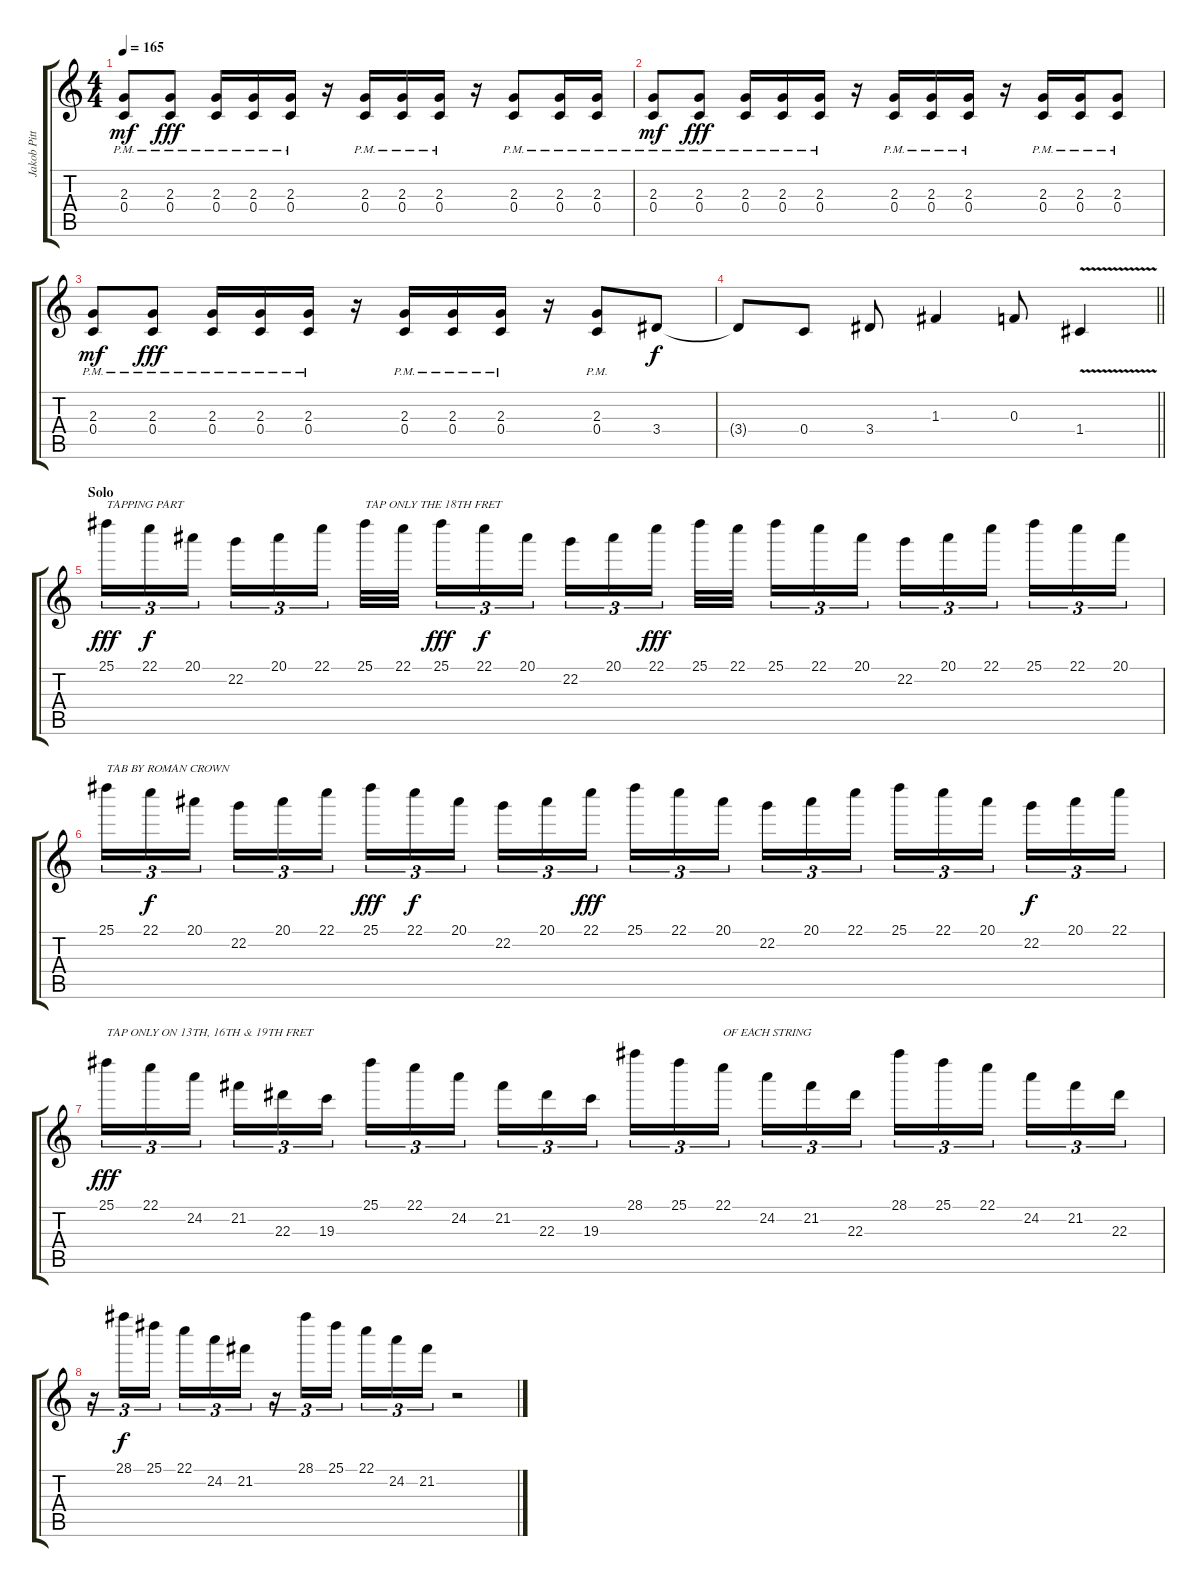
\track ("Jakob Pitts (Jake)" "Jakob Pitt") {instrument overdrivenguitar}
\staff {score tabs}
\tuning (D4 A3 F3 C3 G2 C2) {hide}
\ts (4 4)
\tempo 165
\clef g2
\ks c
(2.3{pm} 0.4{pm}).8{dy mf} (2.3{pm} 0.4{pm}).8{dy fff} (2.3{pm} 0.4{pm}).16 (2.3{pm} 0.4{pm}).16 (2.3{pm} 0.4{pm}).16 r.16 (2.3{pm} 0.4{pm}).16 (2.3{pm} 0.4{pm}).16 (2.3{pm} 0.4{pm}).16 r.16 (2.3{pm} 0.4{pm}).8 (2.3{pm} 0.4{pm}).16 (2.3{pm} 0.4{pm}).16 |
(2.3{pm} 0.4{pm}).8{dy mf} (2.3{pm} 0.4{pm}).8{dy fff} (2.3{pm} 0.4{pm}).16 (2.3{pm} 0.4{pm}).16 (2.3{pm} 0.4{pm}).16 r.16 (2.3{pm} 0.4{pm}).16 (2.3{pm} 0.4{pm}).16 (2.3{pm} 0.4{pm}).16 r.16 (2.3{pm} 0.4{pm}).16 (2.3{pm} 0.4{pm}).16 (2.3{pm} 0.4{pm}).8 |
(2.3{pm} 0.4{pm}).8{dy mf} (2.3{pm} 0.4{pm}).8{dy fff} (2.3{pm} 0.4{pm}).16 (2.3{pm} 0.4{pm}).16 (2.3{pm} 0.4{pm}).16 r.16 (2.3{pm} 0.4{pm}).16 (2.3{pm} 0.4{pm}).16 (2.3{pm} 0.4{pm}).16 r.16 (2.3{pm} 0.4{pm}).8 3.4.8{dy f} |
\barLineRight lightlight
3.4{t}.8 0.4.8 3.4.8 1.3.4 0.3.8 1.4{v}.4 |
\section ("" "Solo")
25.1.16{tu (3 2) txt "TAPPING PART" dy fff volume 16} 22.1.16{tu (3 2) dy f} 20.1.16{tu (3 2) beam splitsecondary} 22.2.16{tu (3 2)} 20.1.16{tu (3 2)} 22.1.16{tu (3 2)} 25.1.32{txt "TAP ONLY THE 18TH FRET"} 22.1.32{beam splitsecondary} 25.1.16{tu (3 2) dy fff} 22.1.16{tu (3 2) dy f} 20.1.16{tu (3 2) beam splitsecondary} 22.2.16{tu (3 2)} 20.1.16{tu (3 2)} 22.1.16{tu (3 2) dy fff beam splitsecondary} 25.1.32 22.1.32{beam splitsecondary} 25.1.16{tu (3 2)} 22.1.16{tu (3 2)} 20.1.16{tu (3 2)} 22.2.16{tu (3 2)} 20.1.16{tu (3 2)} 22.1.16{tu (3 2) beam splitsecondary} 25.1.16{tu (3 2)} 22.1.16{tu (3 2)} 20.1.16{tu (3 2)} |
25.1.16{tu (3 2) txt "TAB BY ROMAN CROWN"} 22.1.16{tu (3 2) dy f} 20.1.16{tu (3 2) beam splitsecondary} 22.2.16{tu (3 2)} 20.1.16{tu (3 2)} 22.1.16{tu (3 2)} 25.1.16{tu (3 2) dy fff} 22.1.16{tu (3 2) dy f} 20.1.16{tu (3 2) beam splitsecondary} 22.2.16{tu (3 2)} 20.1.16{tu (3 2)} 22.1.16{tu (3 2) dy fff} 25.1.16{tu (3 2)} 22.1.16{tu (3 2)} 20.1.16{tu (3 2) beam splitsecondary} 22.2.16{tu (3 2)} 20.1.16{tu (3 2)} 22.1.16{tu (3 2)} 25.1.16{tu (3 2)} 22.1.16{tu (3 2)} 20.1.16{tu (3 2) beam splitsecondary} 22.2.16{tu (3 2) dy f} 20.1.16{tu (3 2)} 22.1.16{tu (3 2)} |
25.1.16{tu (3 2) txt "TAP ONLY ON 13TH, 16TH & 19TH FRET" dy fff} 22.1.16{tu (3 2)} 24.2.16{tu (3 2) beam splitsecondary} 21.2.16{tu (3 2)} 22.3.16{tu (3 2)} 19.3.16{tu (3 2)} 25.1.16{tu (3 2)} 22.1.16{tu (3 2)} 24.2.16{tu (3 2) beam splitsecondary} 21.2.16{tu (3 2)} 22.3.16{tu (3 2)} 19.3.16{tu (3 2)} 28.1.16{tu (3 2)} 25.1.16{tu (3 2)} 22.1.16{tu (3 2) txt "OF EACH STRING" beam splitsecondary} 24.2.16{tu (3 2)} 21.2.16{tu (3 2)} 22.3.16{tu (3 2)} 28.1.16{tu (3 2)} 25.1.16{tu (3 2)} 22.1.16{tu (3 2) beam splitsecondary} 24.2.16{tu (3 2)} 21.2.16{tu (3 2)} 22.3.16{tu (3 2)} |
r.16{tu (3 2)} 28.1.16{tu (3 2) dy f} 25.1.16{tu (3 2) beam splitsecondary} 22.1.16{tu (3 2)} 24.2.16{tu (3 2)} 21.2.16{tu (3 2)} r.16{tu (3 2)} 28.1.16{tu (3 2)} 25.1.16{tu (3 2) beam splitsecondary} 22.1.16{tu (3 2)} 24.2.16{tu (3 2)} 21.2.16{tu (3 2)} r.2
